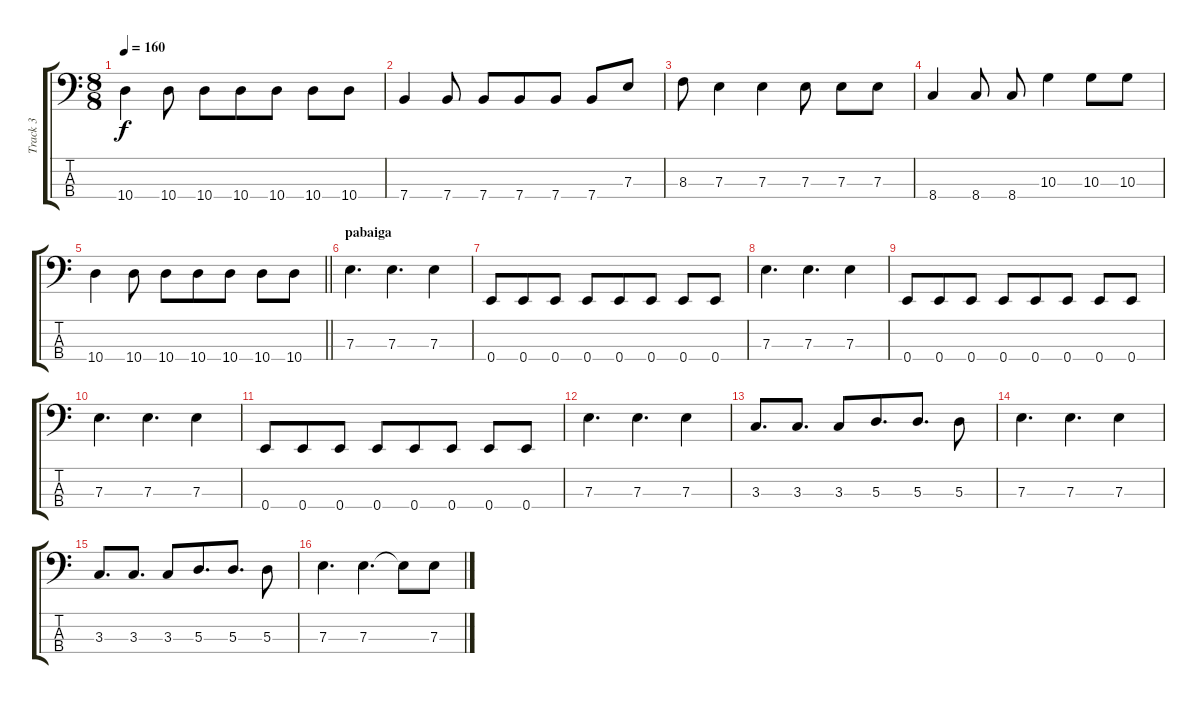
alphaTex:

\track ("Track 3" "Track 3") {instrument electricbassfinger}
\staff {score tabs}
\tuning (G2 D2 A1 E1) {hide}
\ts (8 8)
\tempo 160
\clef f4
\ks c
10.4.4{dy f} 10.4.8 10.4.8 10.4.8 10.4.8 10.4.8 10.4.8 |
7.4.4 7.4.8 7.4.8 7.4.8 7.4.8 7.4.8 7.3.8 |
8.3.8 7.3.4 7.3.4 7.3.8 7.3.8 7.3.8 |
8.4.4 8.4.8 8.4.8 10.3.4 10.3.8 10.3.8 |
\barLineRight lightlight
10.4.4 10.4.8 10.4.8 10.4.8 10.4.8 10.4.8 10.4.8 |
\section ("" "pabaiga")
7.3.4{d} 7.3.4{d} 7.3.4 |
0.4.8 0.4.8 0.4.8 0.4.8 0.4.8 0.4.8 0.4.8 0.4.8 |
7.3.4{d} 7.3.4{d} 7.3.4 |
0.4.8 0.4.8 0.4.8 0.4.8 0.4.8 0.4.8 0.4.8 0.4.8 |
7.3.4{d} 7.3.4{d} 7.3.4 |
0.4.8 0.4.8 0.4.8 0.4.8 0.4.8 0.4.8 0.4.8 0.4.8 |
7.3.4{d} 7.3.4{d} 7.3.4 |
3.3.8{d} 3.3.8{d} 3.3.8 5.3.8{d} 5.3.8{d} 5.3.8 |
7.3.4{d} 7.3.4{d} 7.3.4 |
3.3.8{d} 3.3.8{d} 3.3.8 5.3.8{d} 5.3.8{d} 5.3.8 |
7.3.4{d} 7.3.4{d} 7.3{t}.8 7.3.8
